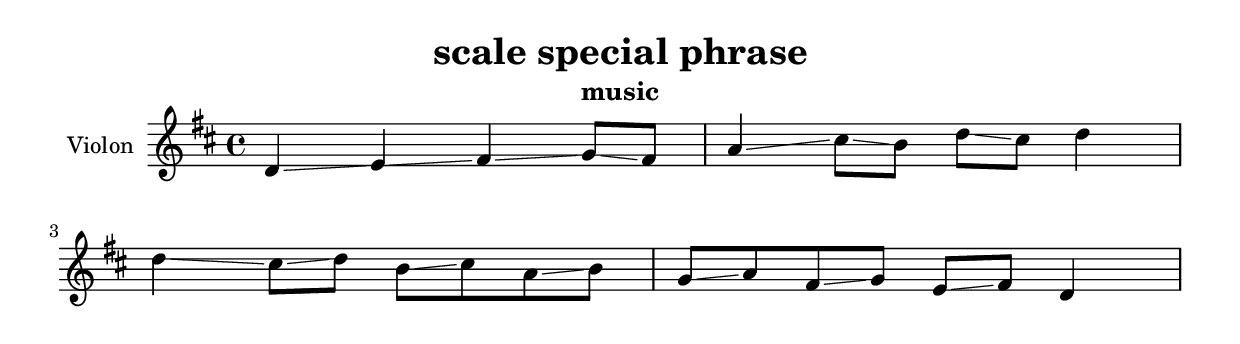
\version "2.24.3"

\header {
  title = "scale special phrase"
  instrument = "music"
}

global = {
  \key d \major
  \time 4/4
}



violin = \relative c' {
  \clef treble
  \key d \major
  \time 4/4

  % En avant la musique avec glissandos
  d4\glissando e\glissando fis\glissando g8\glissando fis |
  a4\glissando cis8\glissando b d\glissando cis d4 |

  \break

  d4\glissando cis8\glissando d b\glissando cis |
  a\glissando b g\glissando a fis\glissando g |
  e\glissando fis d4 |
}

\score {
  \new Staff \with {
    instrumentName = "Violon"
  } \violin
  \layout { }
}
